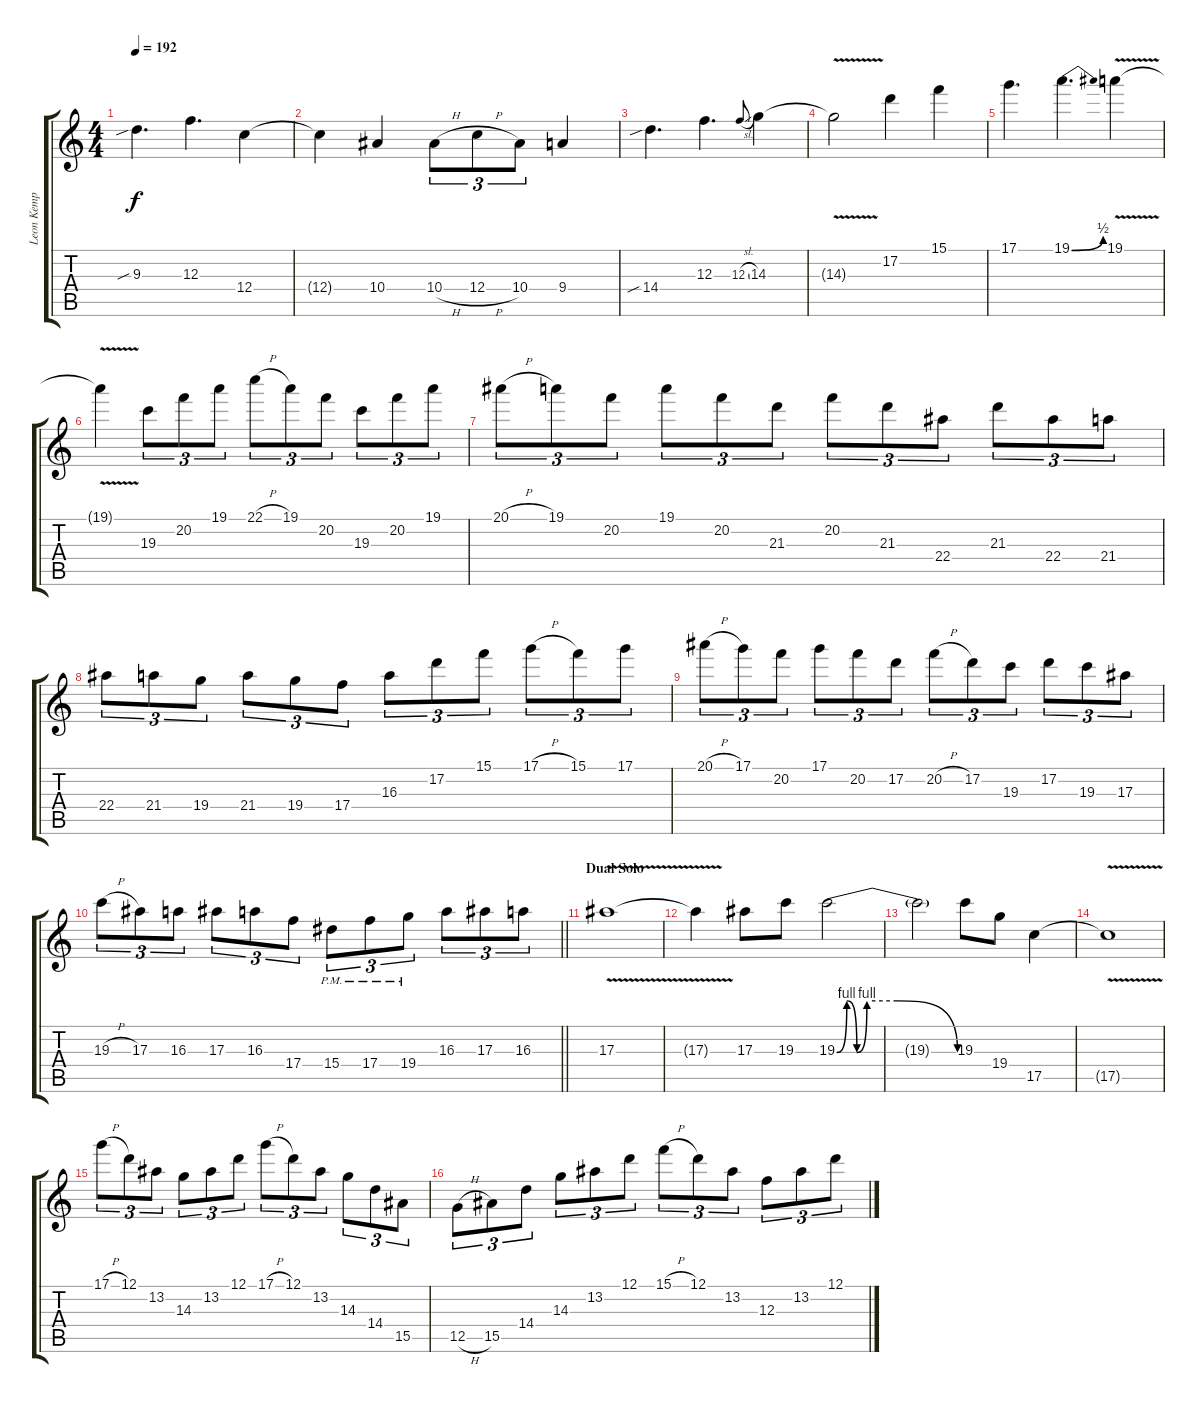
\track ("Leon Kemp" "Leon Kemp") {instrument distortionguitar}
\staff {score tabs}
\tuning (D4 A3 F3 C3 G2 D2) {hide}
\ts (4 4)
\tempo 192
\clef g2
\ks c
9.3{sib}.4{d dy f} 12.3.4{d} 12.4.4 |
12.4{t}.4 10.4.4 10.4{h}.8{tu (3 2)} 12.4{h}.8{tu (3 2)} 10.4.8{tu (3 2)} 9.4.4 |
14.4{sib}.4{d} 12.3.4{d} 12.3{sl}.8{gr onbeat} 14.3.4 |
14.3{v t}.2 17.2.4 15.1.4 |
17.1.4{d} 19.1{be (bend 0 0 60 2)}.4{d} 19.1{v}.4 |
19.1{t}.4 19.3.8{tu (3 2)} 20.2.8{tu (3 2)} 19.1.8{tu (3 2)} 22.1{h}.8{tu (3 2)} 19.1.8{tu (3 2)} 20.2.8{tu (3 2)} 19.3.8{tu (3 2)} 20.2.8{tu (3 2)} 19.1.8{tu (3 2)} |
20.1{h}.8{tu (3 2)} 19.1.8{tu (3 2)} 20.2.8{tu (3 2)} 19.1.8{tu (3 2)} 20.2.8{tu (3 2)} 21.3.8{tu (3 2)} 20.2.8{tu (3 2)} 21.3.8{tu (3 2)} 22.4.8{tu (3 2)} 21.3.8{tu (3 2)} 22.4.8{tu (3 2)} 21.4.8{tu (3 2)} |
22.4.8{tu (3 2)} 21.4.8{tu (3 2)} 19.4.8{tu (3 2)} 21.4.8{tu (3 2)} 19.4.8{tu (3 2)} 17.4.8{tu (3 2)} 16.3.8{tu (3 2)} 17.2.8{tu (3 2)} 15.1.8{tu (3 2)} 17.1{h}.8{tu (3 2)} 15.1.8{tu (3 2)} 17.1.8{tu (3 2)} |
20.1{h}.8{tu (3 2)} 17.1.8{tu (3 2)} 20.2.8{tu (3 2)} 17.1.8{tu (3 2)} 20.2.8{tu (3 2)} 17.2.8{tu (3 2)} 20.2{h}.8{tu (3 2)} 17.2.8{tu (3 2)} 19.3.8{tu (3 2)} 17.2.8{tu (3 2)} 19.3.8{tu (3 2)} 17.3.8{tu (3 2)} |
\barLineRight lightlight
19.3{h}.8{tu (3 2)} 17.3.8{tu (3 2)} 16.3.8{tu (3 2)} 17.3.8{tu (3 2)} 16.3.8{tu (3 2)} 17.4.8{tu (3 2)} 15.4{pm}.8{tu (3 2)} 17.4{pm}.8{tu (3 2)} 19.4{pm}.8{tu (3 2)} 16.3.8{tu (3 2)} 17.3.8{tu (3 2)} 16.3.8{tu (3 2)} |
\section ("" "Dual Solo")
17.3{v}.1 |
17.3{t}.4 17.3.8 19.3.8 19.3{be (custom 0 0 5 4 10 0 15 4 30 4 60 0)}.2 |
19.3{t}.2 19.3.8 19.4.8 17.5.4 |
17.5{v t}.1 |
17.1{h}.8{tu (3 2)} 12.1.8{tu (3 2)} 13.2.8{tu (3 2)} 14.3.8{tu (3 2)} 13.2.8{tu (3 2)} 12.1.8{tu (3 2)} 17.1{h}.8{tu (3 2)} 12.1.8{tu (3 2)} 13.2.8{tu (3 2)} 14.3.8{tu (3 2)} 14.4.8{tu (3 2)} 15.5.8{tu (3 2)} |
12.5{h}.8{tu (3 2)} 15.5.8{tu (3 2)} 14.4.8{tu (3 2)} 14.3.8{tu (3 2)} 13.2.8{tu (3 2)} 12.1.8{tu (3 2)} 15.1{h}.8{tu (3 2)} 12.1.8{tu (3 2)} 13.2.8{tu (3 2)} 12.3.8{tu (3 2)} 13.2.8{tu (3 2)} 12.1.8{tu (3 2)}
